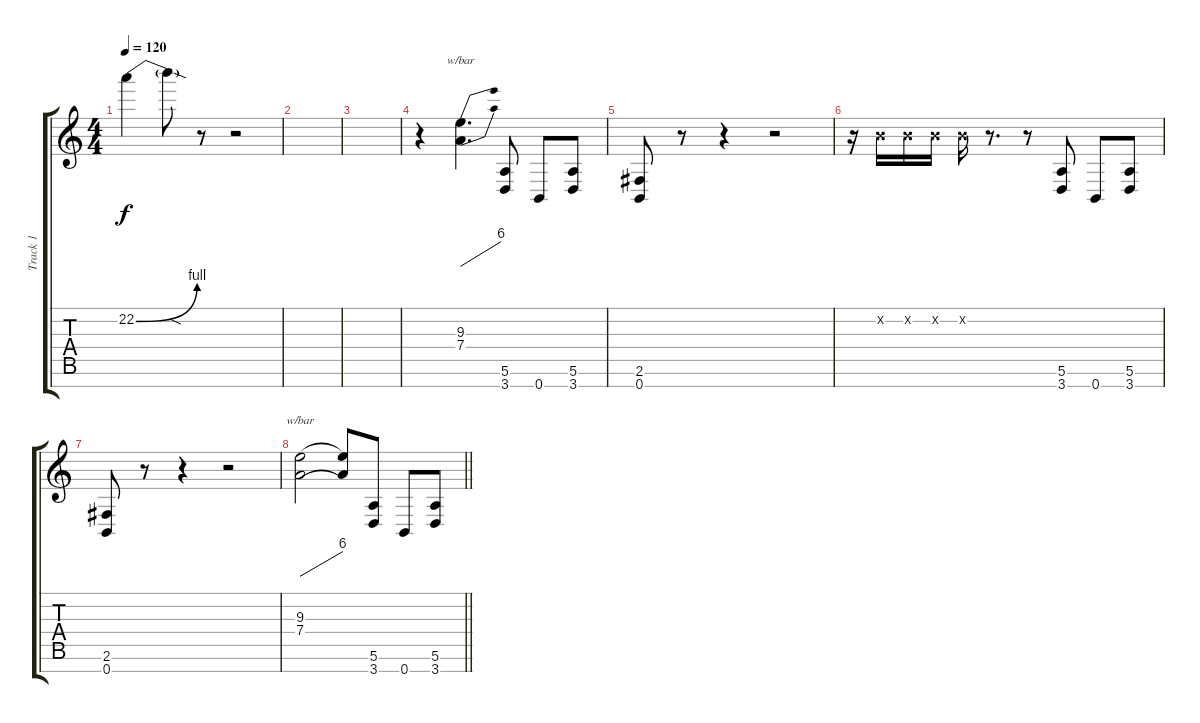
\track ("Track 1" "Track 1") {instrument distortionguitar}
\staff {score tabs}
\tuning (E4 B3 G3 D3 A2 E2 B1) {hide}
\ts (4 4)
\tempo 120
\clef g2
\ks c
22.2{be (bend 0 0 60 4)}.4{dy f} 22.2{sod t}.8 r.8 r.2 |
|
|
r.4 (9.3 7.4).4{d tbe (dive default 0 0 60 24)} (5.6 3.7).8 0.7.8 (5.6 3.7).8 |
(2.6 0.7).8 r.8 r.4 r.2 |
r.16 0.2{x}.16 0.2{x}.16 0.2{x}.16 0.2{x}.16 r.8{d} r.8 (5.6 3.7).8 0.7.8 (5.6 3.7).8 |
(2.6 0.7).8 r.8 r.4 r.2 |
\barLineRight lightlight
(9.3 7.4).2{tbe (dive default 0 0 60 24)} (9.3{t} 7.4{t}).8 (5.6 3.7).8 0.7.8 (5.6 3.7).8
